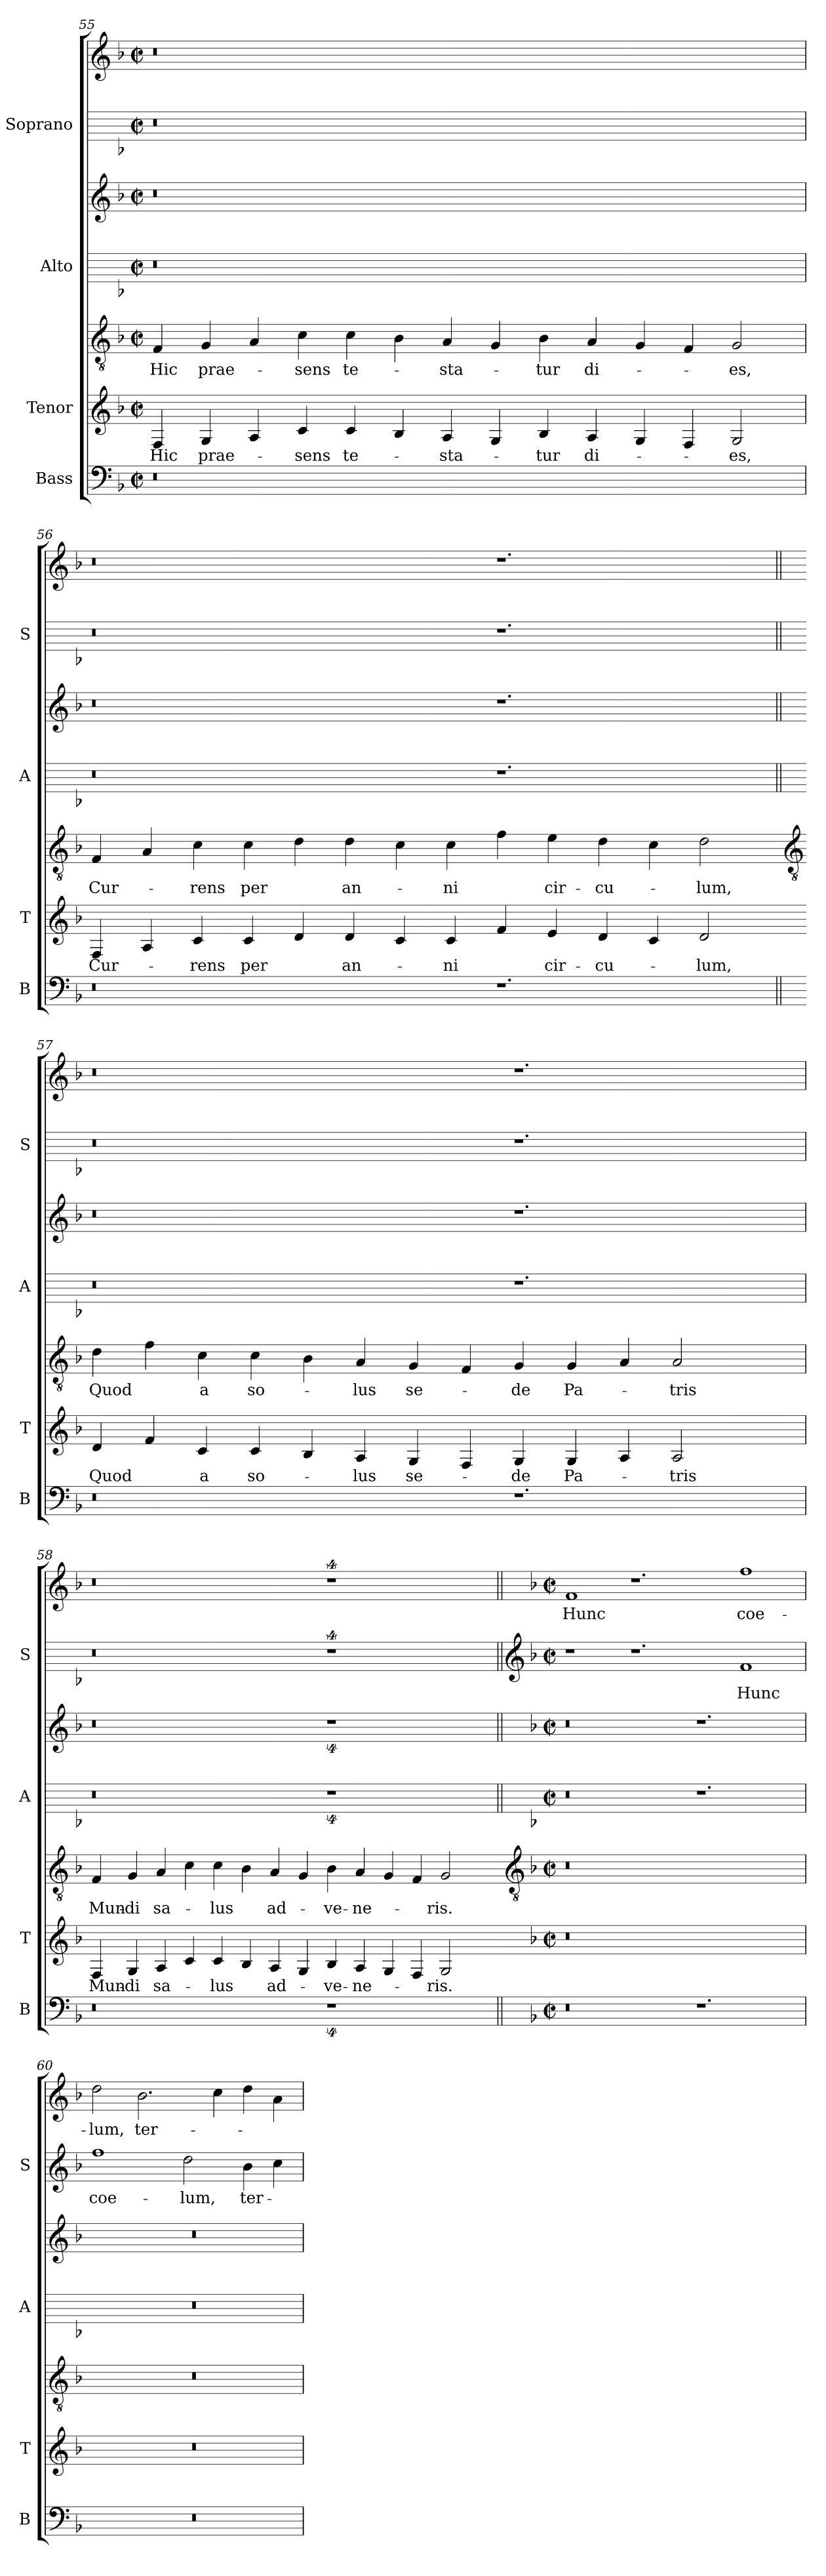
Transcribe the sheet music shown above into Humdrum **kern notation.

**kern	**kern	**text	**kern	**text	**kern	**kern	**kern	**text	**kern	**text
*part4	*part3	*part3	*part3	*part3	*part2	*part2	*part1	*part1	*part1	*part1
*staff7	*staff6	*staff6	*staff5	*staff5	*staff4	*staff3	*staff2	*staff2	*staff1	*staff1
*I"Bass	*I"Tenor	*	*	*	*I"Alto	*	*I"Soprano	*	*	*
*I'B	*I'T	*	*	*	*I'A	*	*I'S	*	*	*
!!LO:LB:g=z
*clefF4	*	*	*clefGv2	*	*	*clefG2	*	*	*clefG2	*
*k[b-]	*k[b-]	*	*k[b-]	*	*k[b-]	*k[b-]	*k[b-]	*	*k[b-]	*
*F:	*F:	*	*F:	*	*F:	*F:	*F:	*	*F:	*
*M4/2	*M4/2	*	*M4/2	*	*M4/2	*M4/2	*M4/2	*	*M4/2	*
*met(c|)	*met(c|)	*	*met(c|)	*	*met(c|)	*met(c|)	*met(c|)	*	*met(c|)	*
=55	=55	=55	=55	=55	=55	=55	=55	=55	=55	=55
!	!	!LO:LY:b	!	!LO:LY:b	!	!	!	!	!	!
0r	4F	Hic	4F	Hic	0r	0r	0r	.	0r	.
!	!	!LO:LY:b	!	!LO:LY:b	!	!	!	!	!	!
.	4G	prae-	4G	prae-	.	.	.	.	.	.
.	4A	.	4A	.	.	.	.	.	.	.
!	!	!LO:LY:b	!	!LO:LY:b	!	!	!	!	!	!
.	4c	sens	4c	sens	.	.	.	.	.	.
!	!	!LO:LY:b	!	!LO:LY:b	!	!	!	!	!	!
.	4c	te-	4c	te-	.	.	.	.	.	.
.	4B-	.	4B-	.	.	.	.	.	.	.
!	!	!LO:LY:b	!	!LO:LY:b	!	!	!	!	!	!
.	4A	sta-	4A	sta-	.	.	.	.	.	.
.	4G	.	4G	.	.	.	.	.	.	.
!	!	!LO:LY:b	!	!LO:LY:b	!	!	!	!	!	!
1.ryy	4B-	tur	4B-	tur	1.ryy	1.ryy	1.ryy	.	1.ryy	.
!	!	!LO:LY:b	!	!LO:LY:b	!	!	!	!	!	!
.	4A	di-	4A	di-	.	.	.	.	.	.
.	4G	.	4G	.	.	.	.	.	.	.
.	4F	.	4F	.	.	.	.	.	.	.
!	!	!LO:LY:b	!	!LO:LY:b	!	!	!	!	!	!
.	2G	es,	2G	es,	.	.	.	.	.	.
=56	=56	=56	=56	=56	=56	=56	=56	=56	=56	=56
!	!	!LO:LY:b	!	!LO:LY:b	!	!	!	!	!	!
0r	4F	Cur-	4F	Cur-	0r	0r	0r	.	0r	.
.	4A	.	4A	.	.	.	.	.	.	.
!	!	!LO:LY:b	!	!LO:LY:b	!	!	!	!	!	!
.	4c	rens	4c	rens	.	.	.	.	.	.
!	!	!LO:LY:b	!	!LO:LY:b	!	!	!	!	!	!
.	4c	per	4c	per	.	.	.	.	.	.
.	4d	.	4d	.	.	.	.	.	.	.
!	!	!LO:LY:b	!	!LO:LY:b	!	!	!	!	!	!
.	4d	an-	4d	an-	.	.	.	.	.	.
.	4c	.	4c	.	.	.	.	.	.	.
!	!	!LO:LY:b	!	!LO:LY:b	!	!	!	!	!	!
.	4c	ni	4c	ni	.	.	.	.	.	.
1.r	4f	.	4f	.	1.r	1.r	1.r	.	1.r	.
!	!	!LO:LY:b	!	!LO:LY:b	!	!	!	!	!	!
.	4e	cir-	4e	cir-	.	.	.	.	.	.
!	!	!LO:LY:b	!	!LO:LY:b	!	!	!	!	!	!
.	4d	-cu-	4d	-cu-	.	.	.	.	.	.
.	4c	.	4c	.	.	.	.	.	.	.
!	!	!LO:LY:b	!	!LO:LY:b	!	!	!	!	!	!
.	2d	lum,	2d	lum,	.	.	.	.	.	.
!!LO:LB:g=z
=57||	=57-	=57||	=57-	=57||	=57||	=57||	=57||	=57||	=57||	=57||
*	*	*	*clefGv2	*	*	*	*	*	*	*
!	!	!LO:LY:b	!	!LO:LY:b	!	!	!	!	!	!
0r	4d	Quod	4d	Quod	0r	0r	0r	.	0r	.
.	4f	.	4f	.	.	.	.	.	.	.
!	!	!LO:LY:b	!	!LO:LY:b	!	!	!	!	!	!
.	4c	a	4c	a	.	.	.	.	.	.
!	!	!LO:LY:b	!	!LO:LY:b	!	!	!	!	!	!
.	4c	so-	4c	so-	.	.	.	.	.	.
.	4B-	.	4B-	.	.	.	.	.	.	.
!	!	!LO:LY:b	!	!LO:LY:b	!	!	!	!	!	!
.	4A	lus	4A	lus	.	.	.	.	.	.
!	!	!LO:LY:b	!	!LO:LY:b	!	!	!	!	!	!
.	4G	se-	4G	se-	.	.	.	.	.	.
.	4F	.	4F	.	.	.	.	.	.	.
!	!	!LO:LY:b	!	!LO:LY:b	!	!	!	!	!	!
1.r	4G	de	4G	de	1.r	1.r	1.r	.	1.r	.
!	!	!LO:LY:b	!	!LO:LY:b	!	!	!	!	!	!
.	4G	Pa-	4G	Pa-	.	.	.	.	.	.
.	4A	.	4A	.	.	.	.	.	.	.
!	!	!LO:LY:b	!	!LO:LY:b	!	!	!	!	!	!
.	2A	tris	2A	tris	.	.	.	.	.	.
.	4ryy	.	4ryy	.	.	.	.	.	.	.
=58	=58	=58	=58	=58	=58	=58	=58	=58	=58	=58
!	!	!LO:LY:b	!	!LO:LY:b	!	!	!	!	!	!
0r	4F	Mun-	4F	Mun-	0r	0r	0r	.	0r	.
!	!	!LO:LY:b	!	!LO:LY:b	!	!	!	!	!	!
.	4G	-di	4G	-di	.	.	.	.	.	.
!	!	!LO:LY:b	!	!LO:LY:b	!	!	!	!	!	!
.	4A	sa-	4A	sa-	.	.	.	.	.	.
.	4c	.	4c	.	.	.	.	.	.	.
!	!	!LO:LY:b	!	!LO:LY:b	!	!	!	!	!	!
.	4c	lus	4c	lus	.	.	.	.	.	.
.	4B-	.	4B-	.	.	.	.	.	.	.
!	!	!LO:LY:b	!	!LO:LY:b	!	!	!	!	!	!
.	4A	ad-	4A	ad-	.	.	.	.	.	.
.	4G	.	4G	.	.	.	.	.	.	.
!	!	!LO:LY:b	!	!LO:LY:b	!	!	!	!	!	!
4%5r	4B-	ve-	4B-	ve-	4%5r	4%5r	4%5r	.	4%5r	.
!	!	!LO:LY:b	!	!LO:LY:b	!	!	!	!	!	!
.	4A	-ne-	4A	-ne-	.	.	.	.	.	.
.	4G	.	4G	.	.	.	.	.	.	.
.	4F	.	4F	.	.	.	.	.	.	.
!	!	!LO:LY:b	!	!LO:LY:b	!	!	!	!	!	!
.	2G	ris.	2G	ris.	.	.	.	.	.	.
4ryy	.	.	.	.	4ryy	4ryy	4ryy	.	4ryy	.
!!LO:LB:g=z
=59||	=59-	=59||	=59-	=59||	=59||	=59||	=59||	=59||	=59||	=59||
*	*	*	*clefGv2	*	*	*	*clefG2	*	*	*
*	*	*	*	*	*k[b-]	*k[b-]	*k[b-]	*	*k[b-]	*
*	*	*	*	*	*F:	*F:	*F:	*	*F:	*
*M4/2	*M4/2	*	*M4/2	*	*M4/2	*M4/2	*M4/2	*	*M4/2	*
*met(c|)	*met(c|)	*	*met(c|)	*	*met(c|)	*met(c|)	*met(c|)	*	*met(c|)	*
!	!	!	!	!	!	!	!	!	!	!LO:LY:b
0r	0r	.	0r	.	0r	0r	1r	.	1f	Hunc
.	.	.	.	.	.	.	1.r	.	1.r	.
1.r	1.ryy	.	1.ryy	.	1.r	1.r	.	.	.	.
!	!	!	!	!	!	!	!	!LO:LY:b	!	!LO:LY:b
.	.	.	.	.	.	.	1f	-Hunc	1ff	coe-
=60	=60	=60	=60	=60	=60	=60	=60	=60	=60	=60
!	!	!	!	!	!	!	!	!LO:LY:b	!	!LO:LY:b
0r	0r	.	0r	.	0r	0r	1ff	coe-	2dd	lum,
!	!	!	!	!	!	!	!	!	!	!LO:LY:b
.	.	.	.	.	.	.	.	.	2.b-	ter-
!	!	!	!	!	!	!	!	!LO:LY:b	!	!
.	.	.	.	.	.	.	2dd	-lum,	.	.
.	.	.	.	.	.	.	.	.	4cc	.
!	!	!	!	!	!	!	!	!LO:LY:b	!	!
.	.	.	.	.	.	.	4b-	ter-	4dd	.
.	.	.	.	.	.	.	4cc	.	4a\	.
=	=	=	=	=	=	=	=	=	=	=
*-	*-	*-	*-	*-	*-	*-	*-	*-	*-	*-
